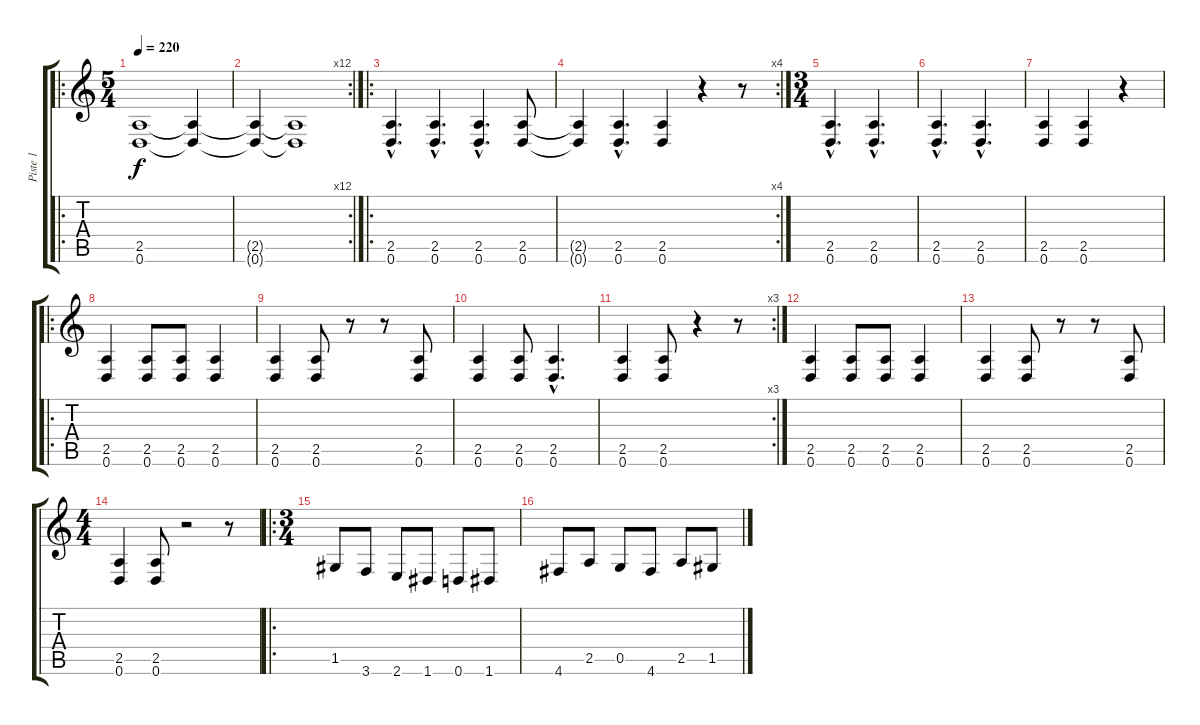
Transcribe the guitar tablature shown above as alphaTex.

\track ("Piste 1" "Piste 1") {instrument distortionguitar}
\staff {score tabs}
\tuning (D4 A3 F3 C3 G2 D2) {hide}
\ro
\ts (5 4)
\tempo 220
\clef g2
\ks c
(2.5 0.6).1{dy f instrument distortionguitar} (2.5{t} 0.6{t}).4 |
\rc 12
(2.5{t} 0.6{t}).4 (2.5{t} 0.6{t}).1 |
\ro
(2.5{hac} 0.6{hac}).4{d} (2.5{hac} 0.6{hac}).4{d} (2.5{hac} 0.6{hac}).4{d} (2.5 0.6).8 |
\rc 4
(2.5{t} 0.6{t}).4 (2.5{hac} 0.6{hac}).4{d} (2.5 0.6).4 r.4 r.8 |
\ts (3 4)
(2.5{hac} 0.6{hac}).4{d} (2.5{hac} 0.6{hac}).4{d} |
(2.5{hac} 0.6{hac}).4{d} (2.5{hac} 0.6{hac}).4{d} |
(2.5 0.6).4 (2.5 0.6).4 r.4 |
\ro
(2.5 0.6).4 (2.5 0.6).8 (2.5 0.6).8 (2.5 0.6).4 |
(2.5 0.6).4 (2.5 0.6).8 r.8 r.8 (2.5 0.6).8 |
(2.5 0.6).4 (2.5 0.6).8 (2.5{hac} 0.6{hac}).4{d} |
\rc 3
(2.5 0.6).4 (2.5 0.6).8 r.4 r.8 |
(2.5 0.6).4 (2.5 0.6).8 (2.5 0.6).8 (2.5 0.6).4 |
(2.5 0.6).4 (2.5 0.6).8 r.8 r.8 (2.5 0.6).8 |
\ts (4 4)
(2.5 0.6).4 (2.5 0.6).8 r.2 r.8 |
\ro
\ts (3 4)
1.5.8 3.6.8 2.6.8 1.6.8 0.6.8 1.6.8 |
4.6.8 2.5.8 0.5.8 4.6.8 2.5.8 1.5.8
